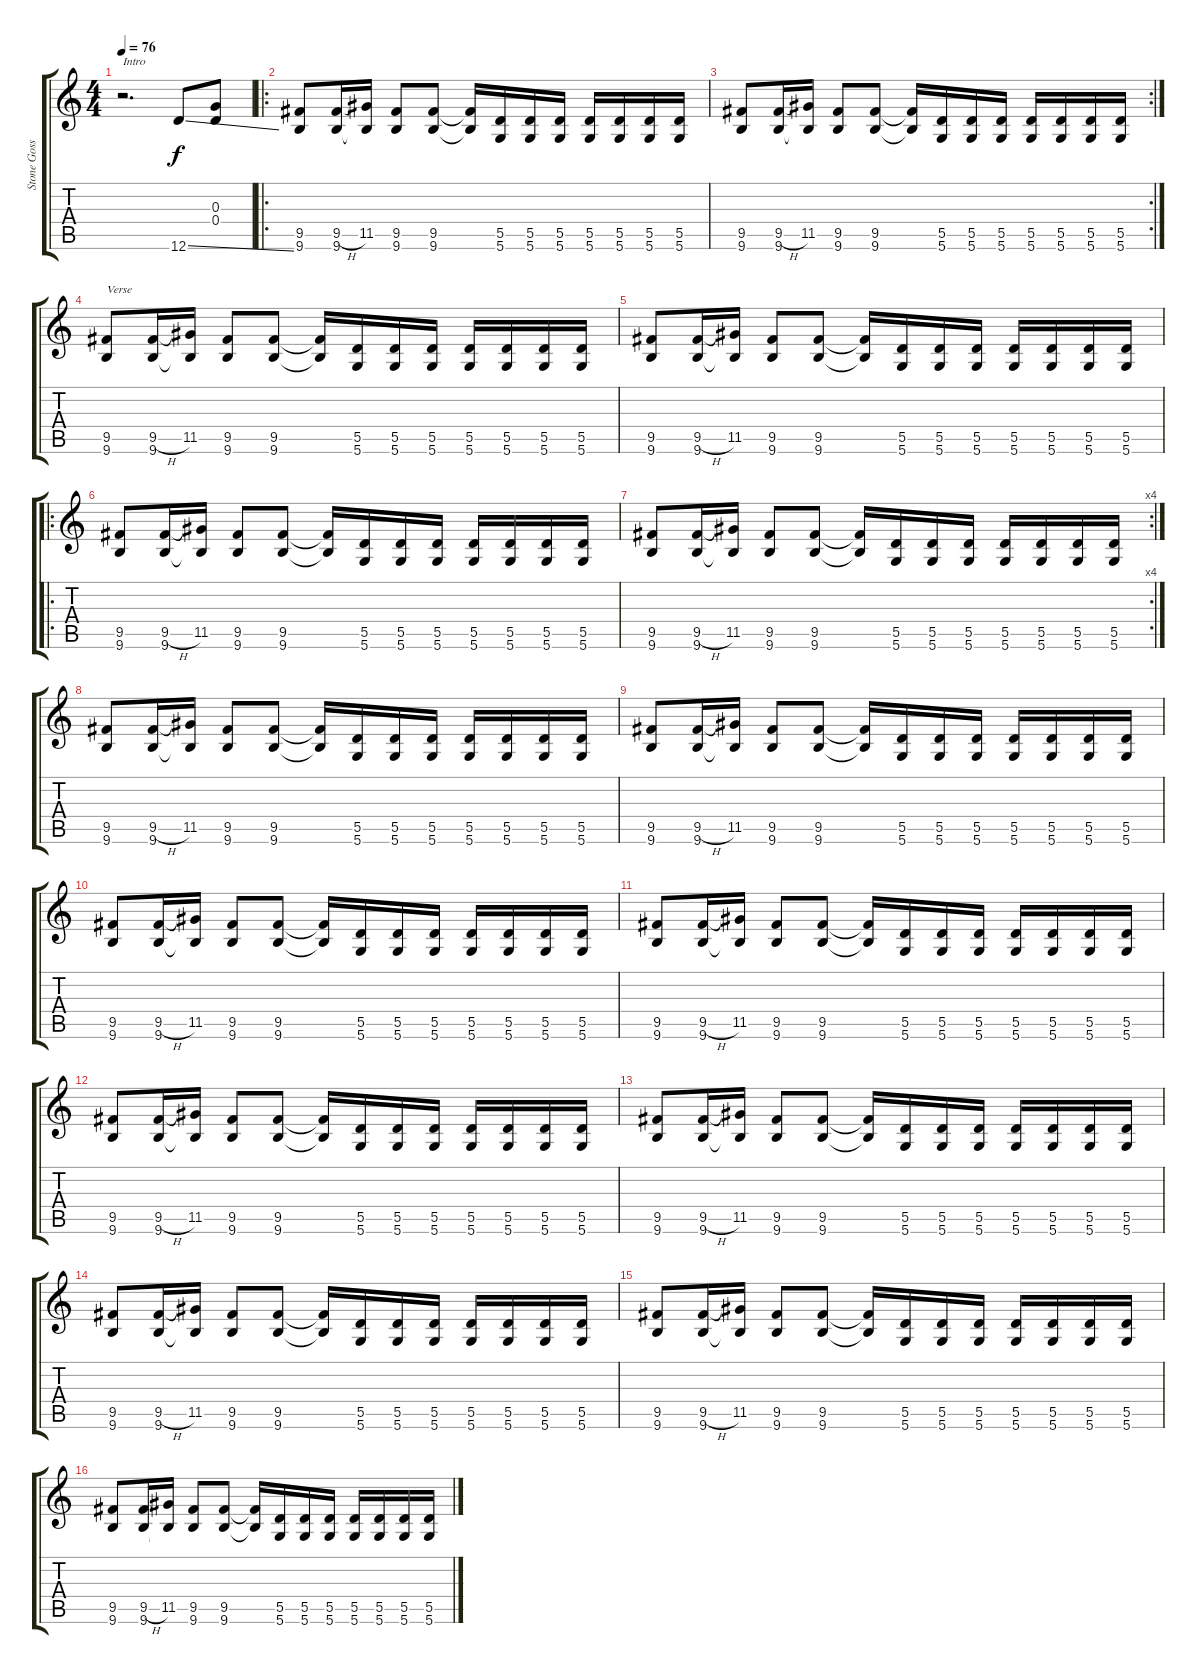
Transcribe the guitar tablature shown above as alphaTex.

\track ("Stone Gossard" "Stone Goss") {instrument distortionguitar}
\staff {score tabs}
\tuning (E4 B3 G3 D3 A2 D2) {hide}
\ts (4 4)
\tempo 76
\clef g2
\ks c
r.2{d txt "Intro" dy f instrument distortionguitar} 12.6{ss}.8 (0.3 0.4).8 |
\ro
(9.5 9.6).8 (9.5{h} 9.6).16 (11.5 9.6{t}).16 (9.5 9.6).8 (9.5 9.6).8 (9.5{t} 9.6{t}).16 (5.5 5.6).16 (5.5 5.6).16 (5.5 5.6).16 (5.5 5.6).16 (5.5 5.6).16 (5.5 5.6).16 (5.5 5.6).16 |
\rc 2
(9.5 9.6).8 (9.5{h} 9.6).16 (11.5 9.6{t}).16 (9.5 9.6).8 (9.5 9.6).8 (9.5{t} 9.6{t}).16 (5.5 5.6).16 (5.5 5.6).16 (5.5 5.6).16 (5.5 5.6).16 (5.5 5.6).16 (5.5 5.6).16 (5.5 5.6).16 |
(9.5 9.6).8{txt "Verse"} (9.5{h} 9.6).16 (11.5 9.6{t}).16 (9.5 9.6).8 (9.5 9.6).8 (9.5{t} 9.6{t}).16 (5.5 5.6).16 (5.5 5.6).16 (5.5 5.6).16 (5.5 5.6).16 (5.5 5.6).16 (5.5 5.6).16 (5.5 5.6).16 |
(9.5 9.6).8 (9.5{h} 9.6).16 (11.5 9.6{t}).16 (9.5 9.6).8 (9.5 9.6).8 (9.5{t} 9.6{t}).16 (5.5 5.6).16 (5.5 5.6).16 (5.5 5.6).16 (5.5 5.6).16 (5.5 5.6).16 (5.5 5.6).16 (5.5 5.6).16 |
\ro
(9.5 9.6).8 (9.5{h} 9.6).16 (11.5 9.6{t}).16 (9.5 9.6).8 (9.5 9.6).8 (9.5{t} 9.6{t}).16 (5.5 5.6).16 (5.5 5.6).16 (5.5 5.6).16 (5.5 5.6).16 (5.5 5.6).16 (5.5 5.6).16 (5.5 5.6).16 |
\rc 4
(9.5 9.6).8 (9.5{h} 9.6).16 (11.5 9.6{t}).16 (9.5 9.6).8 (9.5 9.6).8 (9.5{t} 9.6{t}).16 (5.5 5.6).16 (5.5 5.6).16 (5.5 5.6).16 (5.5 5.6).16 (5.5 5.6).16 (5.5 5.6).16 (5.5 5.6).16 |
(9.5 9.6).8 (9.5{h} 9.6).16 (11.5 9.6{t}).16 (9.5 9.6).8 (9.5 9.6).8 (9.5{t} 9.6{t}).16 (5.5 5.6).16 (5.5 5.6).16 (5.5 5.6).16 (5.5 5.6).16 (5.5 5.6).16 (5.5 5.6).16 (5.5 5.6).16 |
(9.5 9.6).8 (9.5{h} 9.6).16 (11.5 9.6{t}).16 (9.5 9.6).8 (9.5 9.6).8 (9.5{t} 9.6{t}).16 (5.5 5.6).16 (5.5 5.6).16 (5.5 5.6).16 (5.5 5.6).16 (5.5 5.6).16 (5.5 5.6).16 (5.5 5.6).16 |
(9.5 9.6).8 (9.5{h} 9.6).16 (11.5 9.6{t}).16 (9.5 9.6).8 (9.5 9.6).8 (9.5{t} 9.6{t}).16 (5.5 5.6).16 (5.5 5.6).16 (5.5 5.6).16 (5.5 5.6).16 (5.5 5.6).16 (5.5 5.6).16 (5.5 5.6).16 |
(9.5 9.6).8 (9.5{h} 9.6).16 (11.5 9.6{t}).16 (9.5 9.6).8 (9.5 9.6).8 (9.5{t} 9.6{t}).16 (5.5 5.6).16 (5.5 5.6).16 (5.5 5.6).16 (5.5 5.6).16 (5.5 5.6).16 (5.5 5.6).16 (5.5 5.6).16 |
(9.5 9.6).8 (9.5{h} 9.6).16 (11.5 9.6{t}).16 (9.5 9.6).8 (9.5 9.6).8 (9.5{t} 9.6{t}).16 (5.5 5.6).16 (5.5 5.6).16 (5.5 5.6).16 (5.5 5.6).16 (5.5 5.6).16 (5.5 5.6).16 (5.5 5.6).16 |
(9.5 9.6).8 (9.5{h} 9.6).16 (11.5 9.6{t}).16 (9.5 9.6).8 (9.5 9.6).8 (9.5{t} 9.6{t}).16 (5.5 5.6).16 (5.5 5.6).16 (5.5 5.6).16 (5.5 5.6).16 (5.5 5.6).16 (5.5 5.6).16 (5.5 5.6).16 |
(9.5 9.6).8 (9.5{h} 9.6).16 (11.5 9.6{t}).16 (9.5 9.6).8 (9.5 9.6).8 (9.5{t} 9.6{t}).16 (5.5 5.6).16 (5.5 5.6).16 (5.5 5.6).16 (5.5 5.6).16 (5.5 5.6).16 (5.5 5.6).16 (5.5 5.6).16 |
(9.5 9.6).8 (9.5{h} 9.6).16 (11.5 9.6{t}).16 (9.5 9.6).8 (9.5 9.6).8 (9.5{t} 9.6{t}).16 (5.5 5.6).16 (5.5 5.6).16 (5.5 5.6).16 (5.5 5.6).16 (5.5 5.6).16 (5.5 5.6).16 (5.5 5.6).16 |
(9.5 9.6).8 (9.5{h} 9.6).16 (11.5 9.6{t}).16 (9.5 9.6).8 (9.5 9.6).8 (9.5{t} 9.6{t}).16 (5.5 5.6).16 (5.5 5.6).16 (5.5 5.6).16 (5.5 5.6).16 (5.5 5.6).16 (5.5 5.6).16 (5.5 5.6).16
